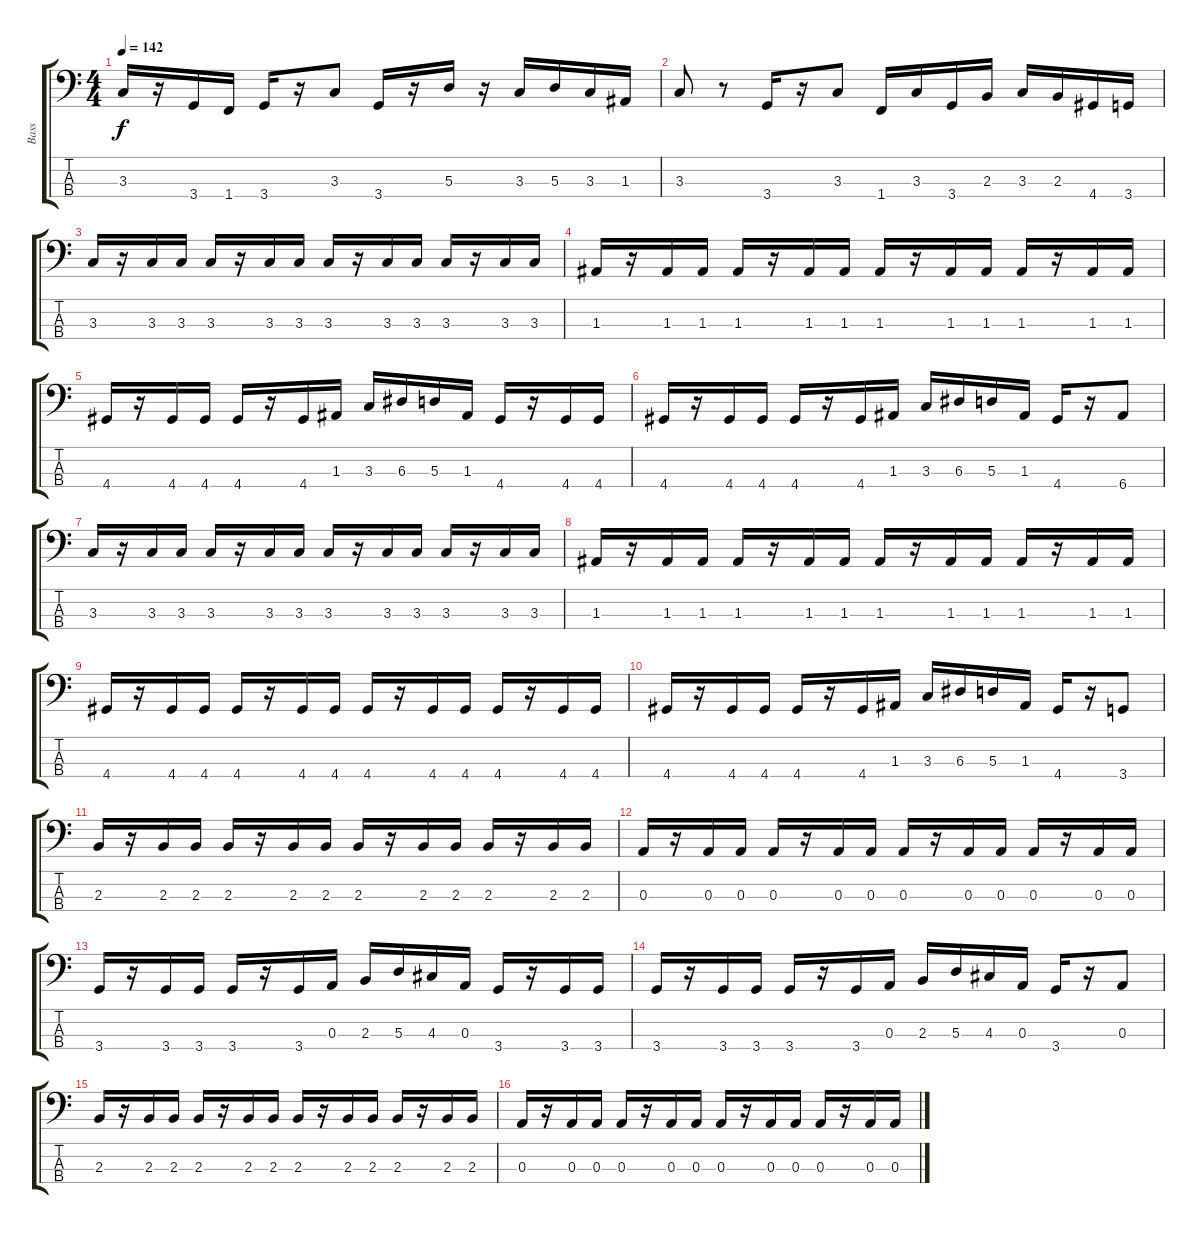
\track ("Bass" "Bass") {instrument electricbassfinger}
\staff {score tabs}
\tuning (G2 D2 A1 E1) {hide}
\ts (4 4)
\tempo 142
\clef f4
\ks c
3.3.16{dy f} r.16 3.4.16 1.4.16 3.4.16 r.16 3.3.8 3.4.16 r.16 5.3.16 r.16 3.3.16 5.3.16 3.3.16 1.3.16 |
3.3.8 r.8 3.4.16 r.16 3.3.8 1.4.16 3.3.16 3.4.16 2.3.16 3.3.16 2.3.16 4.4.16 3.4.16 |
3.3.16 r.16 3.3.16 3.3.16 3.3.16 r.16 3.3.16 3.3.16 3.3.16 r.16 3.3.16 3.3.16 3.3.16 r.16 3.3.16 3.3.16 |
1.3.16 r.16 1.3.16 1.3.16 1.3.16 r.16 1.3.16 1.3.16 1.3.16 r.16 1.3.16 1.3.16 1.3.16 r.16 1.3.16 1.3.16 |
4.4.16 r.16 4.4.16 4.4.16 4.4.16 r.16 4.4.16 1.3.16 3.3.16 6.3.16 5.3.16 1.3.16 4.4.16 r.16 4.4.16 4.4.16 |
4.4.16 r.16 4.4.16 4.4.16 4.4.16 r.16 4.4.16 1.3.16 3.3.16 6.3.16 5.3.16 1.3.16 4.4.16 r.16 6.4.8 |
3.3.16 r.16 3.3.16 3.3.16 3.3.16 r.16 3.3.16 3.3.16 3.3.16 r.16 3.3.16 3.3.16 3.3.16 r.16 3.3.16 3.3.16 |
1.3.16 r.16 1.3.16 1.3.16 1.3.16 r.16 1.3.16 1.3.16 1.3.16 r.16 1.3.16 1.3.16 1.3.16 r.16 1.3.16 1.3.16 |
4.4.16 r.16 4.4.16 4.4.16 4.4.16 r.16 4.4.16 4.4.16 4.4.16 r.16 4.4.16 4.4.16 4.4.16 r.16 4.4.16 4.4.16 |
4.4.16 r.16 4.4.16 4.4.16 4.4.16 r.16 4.4.16 1.3.16 3.3.16 6.3.16 5.3.16 1.3.16 4.4.16 r.16 3.4.8 |
2.3.16 r.16 2.3.16 2.3.16 2.3.16 r.16 2.3.16 2.3.16 2.3.16 r.16 2.3.16 2.3.16 2.3.16 r.16 2.3.16 2.3.16 |
0.3.16 r.16 0.3.16 0.3.16 0.3.16 r.16 0.3.16 0.3.16 0.3.16 r.16 0.3.16 0.3.16 0.3.16 r.16 0.3.16 0.3.16 |
3.4.16 r.16 3.4.16 3.4.16 3.4.16 r.16 3.4.16 0.3.16 2.3.16 5.3.16 4.3.16 0.3.16 3.4.16 r.16 3.4.16 3.4.16 |
3.4.16 r.16 3.4.16 3.4.16 3.4.16 r.16 3.4.16 0.3.16 2.3.16 5.3.16 4.3.16 0.3.16 3.4.16 r.16 0.3.8 |
2.3.16 r.16 2.3.16 2.3.16 2.3.16 r.16 2.3.16 2.3.16 2.3.16 r.16 2.3.16 2.3.16 2.3.16 r.16 2.3.16 2.3.16 |
0.3.16 r.16 0.3.16 0.3.16 0.3.16 r.16 0.3.16 0.3.16 0.3.16 r.16 0.3.16 0.3.16 0.3.16 r.16 0.3.16 0.3.16
